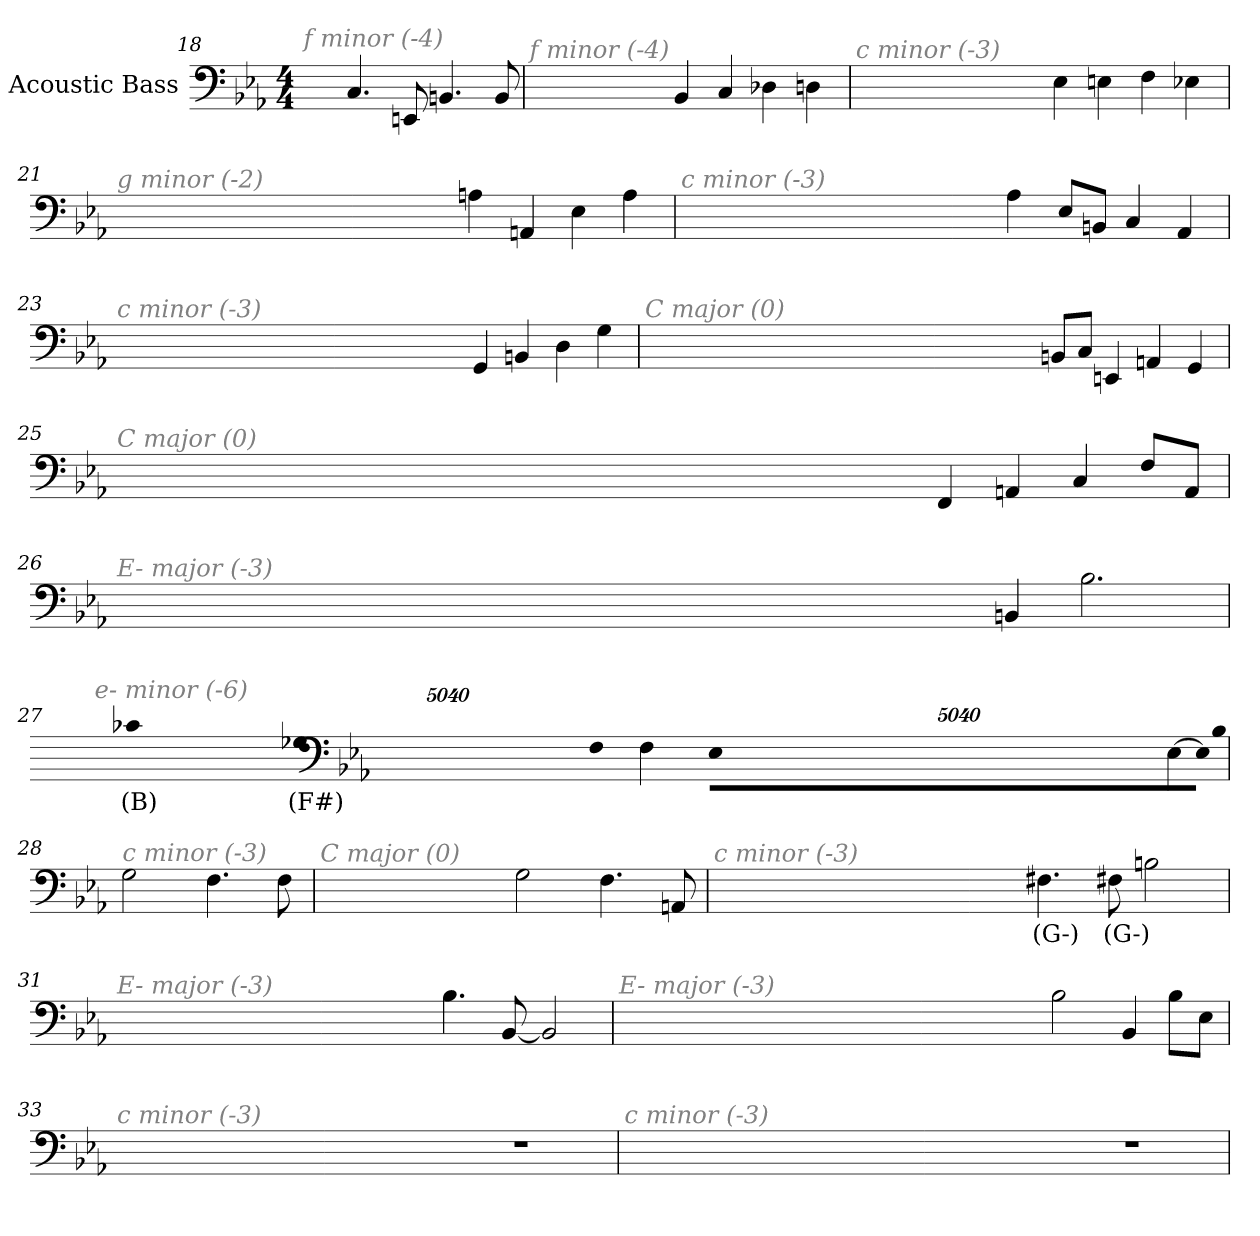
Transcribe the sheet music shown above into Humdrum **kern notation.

**kern	**text
*part1	*part1
*staff1	*staff1
*I"Acoustic Bass	*
*clefF4	*
*ITrd7c12	*
*k[b-e-a-]	*
*E-:	*
*M4/4	*
=18	=18
!LO:TX:i:color=#808080:t=f minor (-4)	!
4.CC	.
8EEEn	.
4.BBBn	.
8BBB	.
=19	=19
!LO:TX:i:color=#808080:t=f minor (-4)	!
4BBB-	.
4CC	.
4DD-X	.
4DDn	.
=20	=20
!LO:TX:i:color=#808080:t=c minor (-3)	!
4EE-	.
4EEn	.
4FF	.
4EE-X	.
=21	=21
!LO:TX:i:color=#808080:t=g minor (-2)	!
4AAn	.
4AAAn	.
4EE-	.
4AA	.
=22	=22
!LO:TX:i:color=#808080:t=c minor (-3)	!
4AA-	.
8EE-L	.
8BBBnJ	.
4CC	.
4AAA-	.
=23	=23
!LO:TX:i:color=#808080:t=c minor (-3)	!
4GGG	.
4BBBn	.
4DD	.
4GG	.
=24	=24
!LO:TX:i:color=#808080:t=C major (0)	!
8BBBnL	.
8CCJ	.
4EEEn	.
4AAAn	.
4GGG	.
=25	=25
!LO:TX:i:color=#808080:t=C major (0)	!
4FFF	.
4AAAn	.
4CC	.
8FFL	.
8AAAJ	.
=26	=26
!LO:TX:i:color=#808080:t=E- major (-3)	!
4BBBn	.
2.BB-	.
=27	=27
!LO:TX:i:color=#808080:t=e- minor (-6)	!
[4EE-	.
!LO:N:vis=8	!
40320%3347EE-L]	.
!LO:N:vis=8	!
40320%3347BB-	.
!LO:N:vis=8	!
40320%3347EE-J	.
[4FF	.
!LO:N:vis=8	!
40320%3347FFL]	.
!LO:N:vis=8	!
40320%3347C-Xi	(B)
!LO:N:vis=8	!
40320%3347GG-XiJ	(F#)
=28	=28
!LO:TX:i:color=#808080:t=c minor (-3)	!
2GG	.
4.FF	.
8FF	.
=29	=29
!LO:TX:i:color=#808080:t=C major (0)	!
2GG	.
4.FF	.
8AAAn	.
=30	=30
!LO:TX:i:color=#808080:t=c minor (-3)	!
4.FF#Xi	(G-)
8FF#Xi	(G-)
2BBn	.
=31	=31
!LO:TX:i:color=#808080:t=E- major (-3)	!
4.BB-	.
[8BBB-	.
2BBB-]	.
=32	=32
!LO:TX:i:color=#808080:t=E- major (-3)	!
2BB-	.
4BBB-	.
8BB-L	.
8EE-J	.
=33	=33
!LO:TX:i:color=#808080:t=c minor (-3)	!
1r	.
=34	=34
!LO:TX:i:color=#808080:t=c minor (-3)	!
1r	.
=	=
*-	*-
